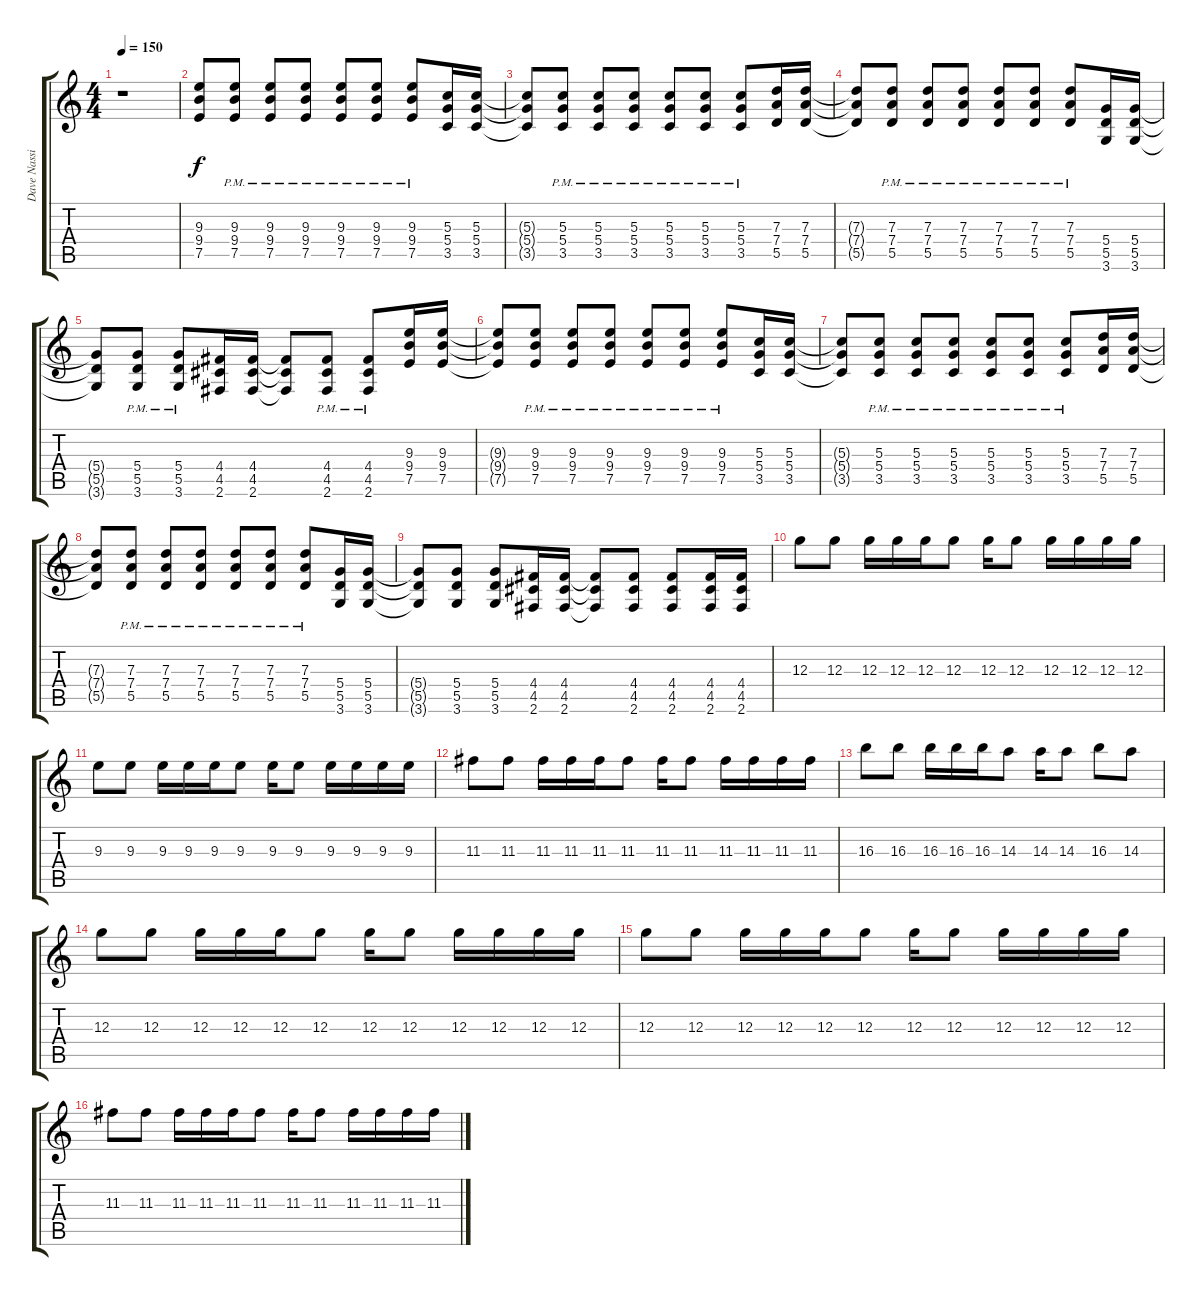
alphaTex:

\track ("Dave Nassie" "Dave Nassi") {instrument distortionguitar}
\staff {score tabs}
\tuning (E4 B3 G3 D3 A2 E2) {hide}
\ts (4 4)
\tempo 150
\clef g2
\ks c
r.1{dy f instrument distortionguitar} |
(9.3 9.4 7.5).8 (9.3{pm} 9.4{pm} 7.5{pm}).8 (9.3{pm} 9.4{pm} 7.5{pm}).8 (9.3{pm} 9.4{pm} 7.5{pm}).8 (9.3{pm} 9.4{pm} 7.5{pm}).8 (9.3{pm} 9.4{pm} 7.5{pm}).8 (9.3{pm} 9.4{pm} 7.5{pm}).8 (5.3 5.4 3.5).16 (5.3 5.4 3.5).16 |
(5.3{t} 5.4{t} 3.5{t}).8 (5.3{pm} 5.4{pm} 3.5{pm}).8 (5.3{pm} 5.4{pm} 3.5{pm}).8 (5.3{pm} 5.4{pm} 3.5{pm}).8 (5.3{pm} 5.4{pm} 3.5{pm}).8 (5.3{pm} 5.4{pm} 3.5{pm}).8 (5.3{pm} 5.4{pm} 3.5{pm}).8 (7.3 7.4 5.5).16 (7.3 7.4 5.5).16 |
(7.3{t} 7.4{t} 5.5{t}).8 (7.3{pm} 7.4{pm} 5.5{pm}).8 (7.3{pm} 7.4{pm} 5.5{pm}).8 (7.3{pm} 7.4{pm} 5.5{pm}).8 (7.3{pm} 7.4{pm} 5.5{pm}).8 (7.3{pm} 7.4{pm} 5.5{pm}).8 (7.3{pm} 7.4{pm} 5.5{pm}).8 (5.4 5.5 3.6).16 (5.4 5.5 3.6).16 |
(5.4{t} 5.5{t} 3.6{t}).8 (5.4{pm} 5.5{pm} 3.6{pm}).8 (5.4{pm} 5.5{pm} 3.6{pm}).8 (4.4 4.5 2.6).16 (4.4 4.5 2.6).16 (4.4{t} 4.5{t} 2.6{t}).8 (4.4{pm} 4.5{pm} 2.6{pm}).8 (4.4 4.5{pm} 2.6{pm}).8 (9.3 9.4 7.5).16 (9.3 9.4 7.5).16 |
(9.3{t} 9.4{t} 7.5{t}).8 (9.3{pm} 9.4{pm} 7.5{pm}).8 (9.3{pm} 9.4{pm} 7.5{pm}).8 (9.3{pm} 9.4{pm} 7.5{pm}).8 (9.3{pm} 9.4{pm} 7.5{pm}).8 (9.3{pm} 9.4{pm} 7.5{pm}).8 (9.3{pm} 9.4{pm} 7.5{pm}).8 (5.3 5.4 3.5).16 (5.3 5.4 3.5).16 |
(5.3{t} 5.4{t} 3.5{t}).8 (5.3{pm} 5.4{pm} 3.5{pm}).8 (5.3{pm} 5.4{pm} 3.5{pm}).8 (5.3{pm} 5.4{pm} 3.5{pm}).8 (5.3{pm} 5.4{pm} 3.5{pm}).8 (5.3{pm} 5.4{pm} 3.5{pm}).8 (5.3{pm} 5.4{pm} 3.5{pm}).8 (7.3 7.4 5.5).16 (7.3 7.4 5.5).16 |
(7.3{t} 7.4{t} 5.5{t}).8 (7.3{pm} 7.4{pm} 5.5{pm}).8 (7.3{pm} 7.4{pm} 5.5{pm}).8 (7.3{pm} 7.4{pm} 5.5{pm}).8 (7.3{pm} 7.4{pm} 5.5{pm}).8 (7.3{pm} 7.4{pm} 5.5{pm}).8 (7.3{pm} 7.4{pm} 5.5{pm}).8 (5.4 5.5 3.6).16 (5.4 5.5 3.6).16 |
(5.4{t} 5.5{t} 3.6{t}).8 (5.4 5.5 3.6).8 (5.4 5.5 3.6).8 (4.4 4.5 2.6).16 (4.4 4.5 2.6).16 (4.4{t} 4.5{t} 2.6{t}).8 (4.4 4.5 2.6).8 (4.4 4.5 2.6).8 (4.4 4.5 2.6).16 (4.4 4.5 2.6).16 |
12.3.8 12.3.8 12.3.16 12.3.16 12.3.16 12.3.8 12.3.16 12.3.8 12.3.16 12.3.16 12.3.16 12.3.16 |
9.3.8 9.3.8 9.3.16 9.3.16 9.3.16 9.3.8 9.3.16 9.3.8 9.3.16 9.3.16 9.3.16 9.3.16 |
11.3.8 11.3.8 11.3.16 11.3.16 11.3.16 11.3.8 11.3.16 11.3.8 11.3.16 11.3.16 11.3.16 11.3.16 |
16.3.8 16.3.8 16.3.16 16.3.16 16.3.16 14.3.8 14.3.16 14.3.8 16.3.8 14.3.8 |
12.3.8 12.3.8 12.3.16 12.3.16 12.3.16 12.3.8 12.3.16 12.3.8 12.3.16 12.3.16 12.3.16 12.3.16 |
12.3.8 12.3.8 12.3.16 12.3.16 12.3.16 12.3.8 12.3.16 12.3.8 12.3.16 12.3.16 12.3.16 12.3.16 |
11.3.8 11.3.8 11.3.16 11.3.16 11.3.16 11.3.8 11.3.16 11.3.8 11.3.16 11.3.16 11.3.16 11.3.16
